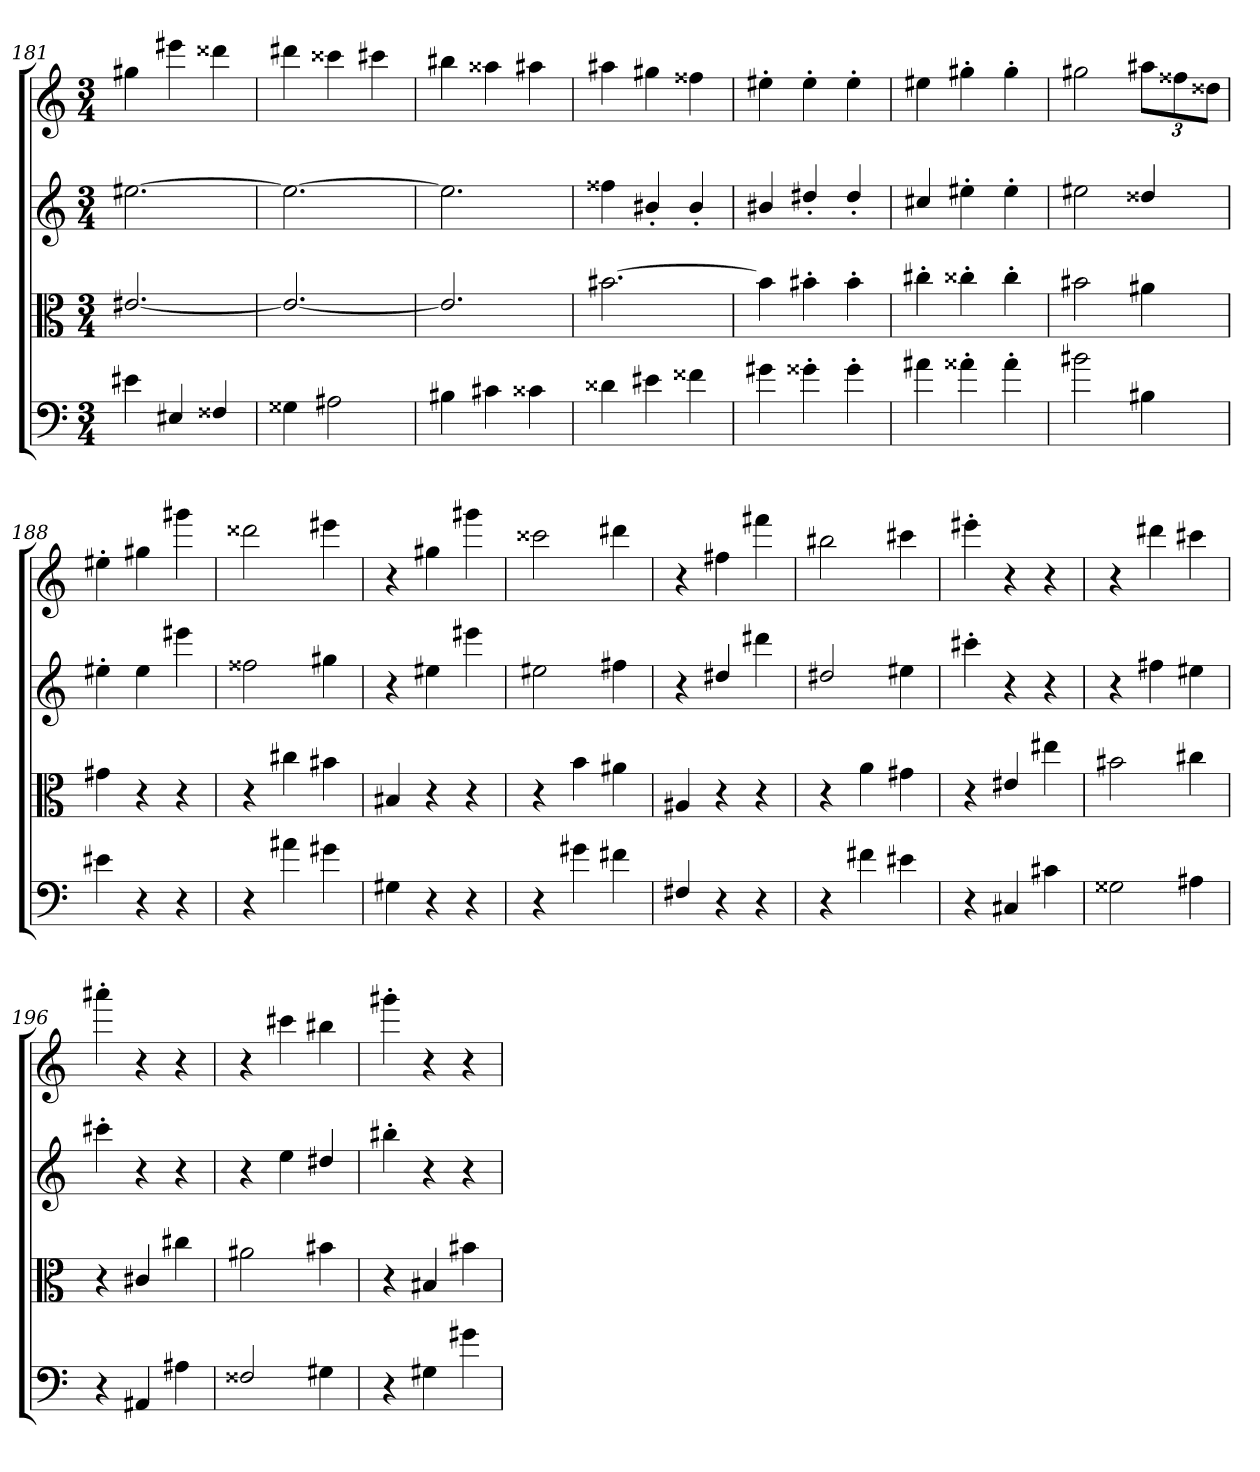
**kern	**kern	**kern	**kern
*part4	*part3	*part2	*part1
*staff4	*staff3	*staff2	*staff1
*clefF4	*clefC3	*clefG2	*clefG2
*k[]	*k[]	*k[]	*k[]
*M3/4	*M3/4	*M3/4	*M3/4
=181	=181	=181	=181
4e#X\	[2.e#X/	[2.ee#X\	4gg#X\
4E#X/	.	.	4eee#X\
4F##X/	.	.	4ddd##X\
=182	=182	=182	=182
4G##X\	2.e#/_	2.ee#\_	4ddd#X\
2A#X\	.	.	4ccc##X\
.	.	.	4ccc#X\
=183	=183	=183	=183
4B#X\	2.e#/]	2.ee#\]	4bb#X\
4c#X\	.	.	4aa##X\
4c##X\	.	.	4aa#X\
=184	=184	=184	=184
4d##X\	[2.b#X\	4ff##X\	4aa#X\
4e#X\	.	4b#X'/	4gg#X\
4f##X\	.	4b#'/	4ff##X\
=185	=185	=185	=185
4g#X\	4b#\]	4b#X/	4ee#X'\
4g##X'\	4b#X'\	4dd#X'/	4ee#'\
4g##'\	4b#'\	4dd#'/	4ee#'\
=186	=186	=186	=186
4a#X\	4cc#X'\	4cc#X/	4ee#X\
4a##X'\	4cc##X'\	4ee#X'\	4gg#X'\
4a##'\	4cc##'\	4ee#'\	4gg#'\
=187	=187	=187	=187
2b#X\	2b#X\	2ee#X\	2gg#X\
4B#X\	4a#X\	4dd##X/	12aa#X\L
.	.	.	12ff##X\
.	.	.	12dd##X\J
=188	=188	=188	=188
4e#X\	4g#X\	4ee#X'\	4ee#X'\
4r	4r	4ee#\	4gg#X\
4r	4r	4eee#X\	4ggg#X\
=189	=189	=189	=189
4r	4r	2ff##X\	2ddd##X\
4a#X\	4cc#X\	.	.
4g#X\	4b#X\	4gg#X\	4eee#X\
=190	=190	=190	=190
4G#X\	4B#X/	4r	4r
4r	4r	4ee#X\	4gg#X\
4r	4r	4eee#X\	4ggg#X\
=191	=191	=191	=191
4r	4r	2ee#X\	2ccc##X\
4g#X\	4b\	.	.
4f#X\	4a#X\	4ff#X\	4ddd#X\
=192	=192	=192	=192
4F#X/	4A#X/	4r	4r
4r	4r	4dd#X/	4ff#X\
4r	4r	4ddd#X\	4fff#X\
=193	=193	=193	=193
4r	4r	2dd#X/	2bb#X\
4f#X\	4a\	.	.
4e#X\	4g#X\	4ee#X\	4ccc#X\
=194	=194	=194	=194
4r	4r	4ccc#X'\	4eee#X'\
4C#X/	4e#X/	4r	4r
4c#X\	4ee#X\	4r	4r
=195	=195	=195	=195
2G##X\	2b#X\	4r	4r
.	.	4ff#X\	4ddd#X\
4A#X\	4cc#X\	4ee#X\	4ccc#X\
=196	=196	=196	=196
4r	4r	4ccc#X'\	4aaa#X'\
4AA#X/	4c#X/	4r	4r
4A#X\	4cc#X\	4r	4r
=197	=197	=197	=197
2F##X/	2a#X\	4r	4r
.	.	4ee\	4ccc#X\
4G#X\	4b#X\	4dd#X/	4bb#X\
=198	=198	=198	=198
4r	4r	4bb#X'\	4ggg#X'\
4G#X\	4B#X/	4r	4r
4g#X\	4b#X\	4r	4r
=	=	=	=
*-	*-	*-	*-
